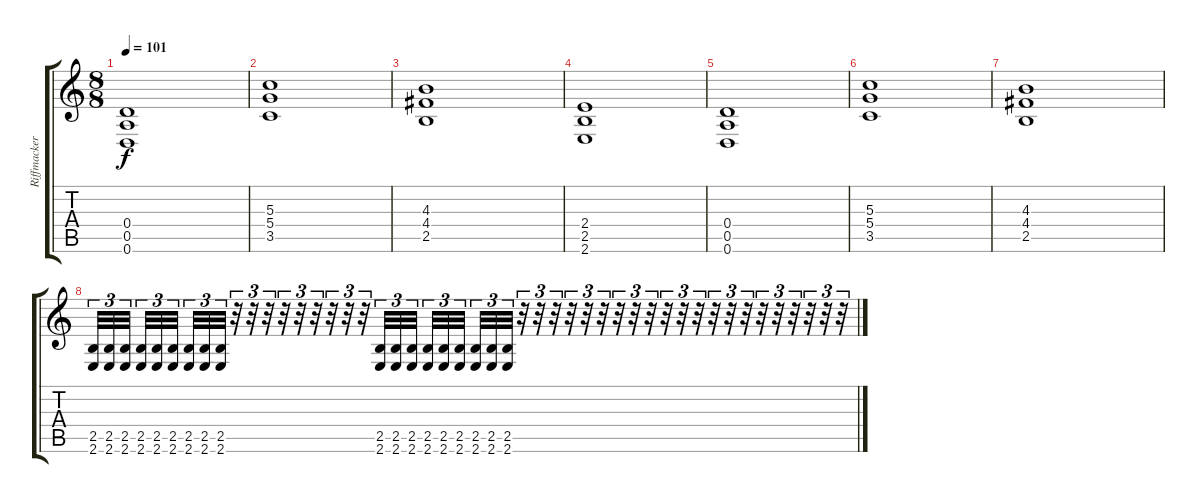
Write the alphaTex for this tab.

\track ("Riffmacker" "Riffmacker") {instrument overdrivenguitar}
\staff {score tabs}
\tuning (E4 B3 G3 D3 A2 D2) {hide}
\ts (8 8)
\tempo 101
\clef g2
\ks c
(0.4 0.5 0.6).1{dy f} |
(5.3 5.4 3.5).1 |
(4.3 4.4 2.5).1 |
(2.4 2.5 2.6).1 |
(0.4 0.5 0.6).1 |
(5.3 5.4 3.5).1 |
(4.3 4.4 2.5).1 |
(2.5 2.6).32{tu (3 2)} (2.5 2.6).32{tu (3 2)} (2.5 2.6).32{tu (3 2) beam splitsecondary} (2.5 2.6).32{tu (3 2)} (2.5 2.6).32{tu (3 2)} (2.5 2.6).32{tu (3 2)} (2.5 2.6).32{tu (3 2)} (2.5 2.6).32{tu (3 2)} (2.5 2.6).32{tu (3 2)} r.32{tu (3 2)} r.32{tu (3 2)} r.32{tu (3 2)} r.32{tu (3 2)} r.32{tu (3 2)} r.32{tu (3 2)} r.32{tu (3 2)} r.32{tu (3 2)} r.32{tu (3 2)} (2.5 2.6).32{tu (3 2)} (2.5 2.6).32{tu (3 2)} (2.5 2.6).32{tu (3 2) beam splitsecondary} (2.5 2.6).32{tu (3 2)} (2.5 2.6).32{tu (3 2)} (2.5 2.6).32{tu (3 2)} (2.5 2.6).32{tu (3 2)} (2.5 2.6).32{tu (3 2)} (2.5 2.6).32{tu (3 2)} r.32{tu (3 2)} r.32{tu (3 2)} r.32{tu (3 2)} r.32{tu (3 2)} r.32{tu (3 2)} r.32{tu (3 2)} r.32{tu (3 2)} r.32{tu (3 2)} r.32{tu (3 2)} r.32{tu (3 2)} r.32{tu (3 2)} r.32{tu (3 2)} r.32{tu (3 2)} r.32{tu (3 2)} r.32{tu (3 2)} r.32{tu (3 2)} r.32{tu (3 2)} r.32{tu (3 2)} r.32{tu (3 2)} r.32{tu (3 2)} r.32{tu (3 2)}
